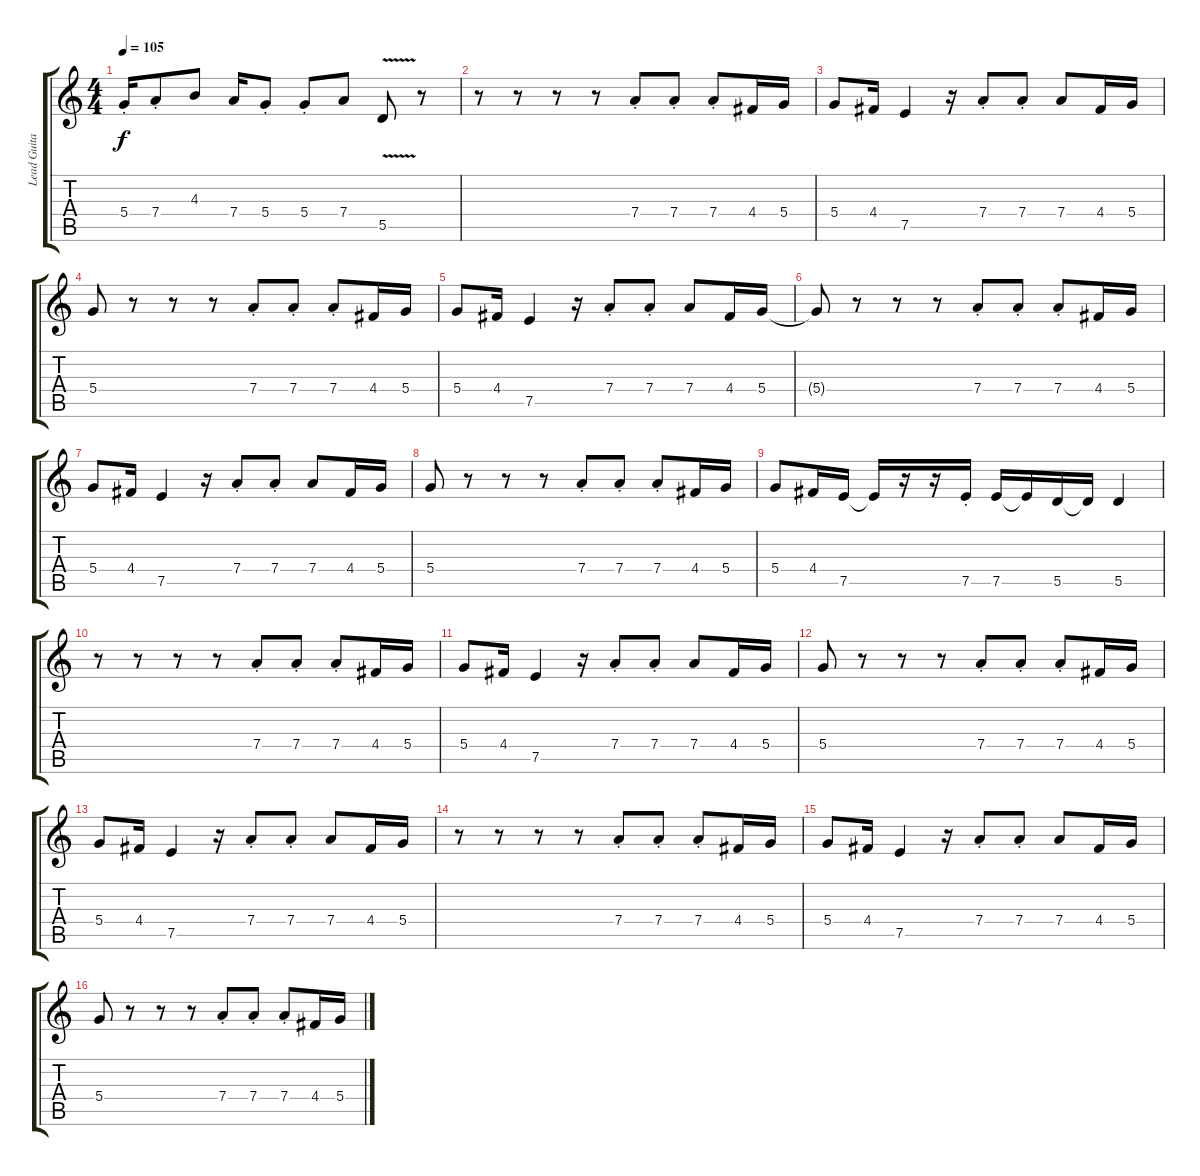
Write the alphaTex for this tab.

\track ("Lead Guitar" "Lead Guita") {instrument electricguitarjazz bank 255}
\staff {score tabs}
\tuning (E4 B3 G3 D3 A2 E2) {hide}
\ts (4 4)
\tempo 105
\clef g2
\ks c
5.4{st}.16{dy f} 7.4{st}.8 4.3.8 7.4.16 5.4{st}.8 5.4{st}.8 7.4.8 5.5{v}.8 r.8 |
r.8 r.8 r.8 r.8 7.4{st}.8 7.4{st}.8 7.4{st}.8 4.4.16 5.4.16 |
5.4.8 4.4.16 7.5.4 r.16 7.4{st}.8 7.4{st}.8 7.4.8 4.4.16 5.4.16 |
5.4.8 r.8 r.8 r.8 7.4{st}.8 7.4{st}.8 7.4{st}.8 4.4.16 5.4.16 |
5.4.8 4.4.16 7.5.4 r.16 7.4{st}.8 7.4{st}.8 7.4.8 4.4.16 5.4.16 |
5.4{t}.8 r.8 r.8 r.8 7.4{st}.8 7.4{st}.8 7.4{st}.8 4.4.16 5.4.16 |
5.4.8 4.4.16 7.5.4 r.16 7.4{st}.8 7.4{st}.8 7.4.8 4.4.16 5.4.16 |
5.4.8 r.8 r.8 r.8 7.4{st}.8 7.4{st}.8 7.4{st}.8 4.4.16 5.4.16 |
5.4.8 4.4.16 7.5.16 7.5{t}.16 r.16 r.16 7.5{st}.16 7.5.16 7.5{t}.16 5.5.16 5.5{t}.16 5.5.4 |
r.8 r.8 r.8 r.8 7.4{st}.8 7.4{st}.8 7.4{st}.8 4.4.16 5.4.16 |
5.4.8 4.4.16 7.5.4 r.16 7.4{st}.8 7.4{st}.8 7.4.8 4.4.16 5.4.16 |
5.4.8 r.8 r.8 r.8 7.4{st}.8 7.4{st}.8 7.4{st}.8 4.4.16 5.4.16 |
5.4.8 4.4.16 7.5.4 r.16 7.4{st}.8 7.4{st}.8 7.4.8 4.4.16 5.4.16 |
r.8 r.8 r.8 r.8 7.4{st}.8 7.4{st}.8 7.4{st}.8 4.4.16 5.4.16 |
5.4.8 4.4.16 7.5.4 r.16 7.4{st}.8 7.4{st}.8 7.4.8 4.4.16 5.4.16 |
5.4.8 r.8 r.8 r.8 7.4{st}.8 7.4{st}.8 7.4{st}.8 4.4.16 5.4.16
